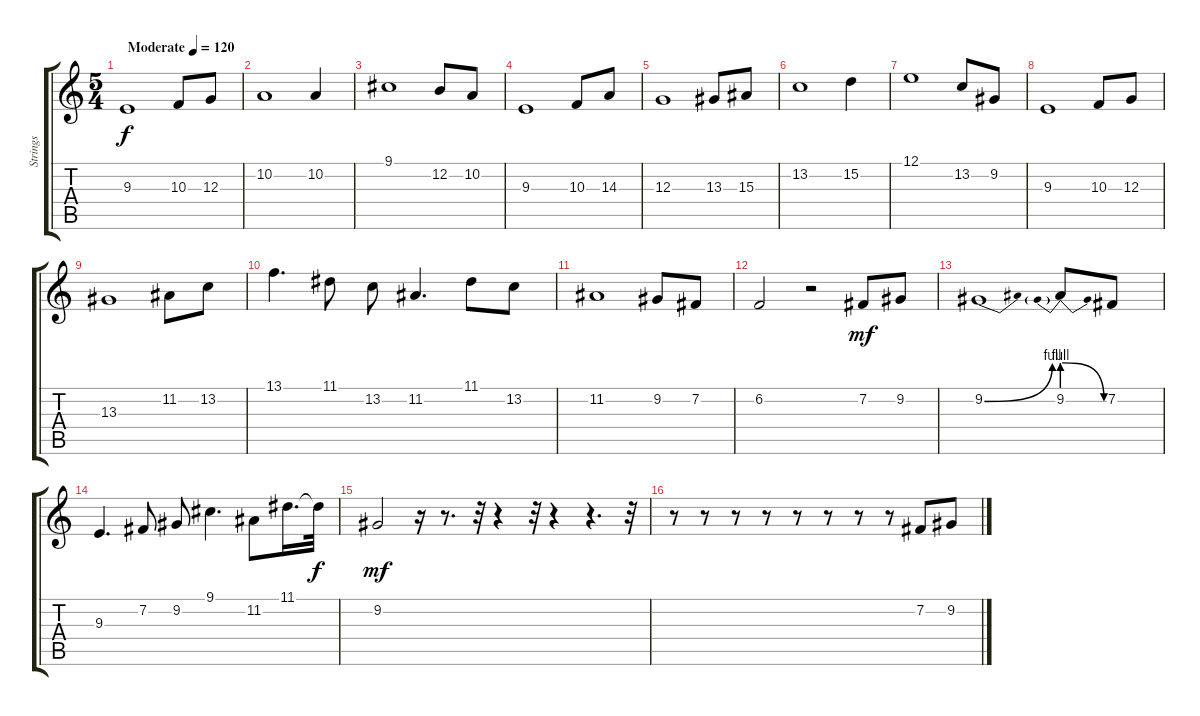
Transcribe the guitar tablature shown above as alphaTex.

\track ("Strings" "Strings") {solo instrument stringensemble1}
\staff {score tabs}
\tuning (E4 B3 G3 D3 A2 E2) {hide}
\ts (5 4)
\tempo (120 "Moderate")
\clef g2
\ks c
9.3.1{dy f instrument stringensemble1} 10.3.8 12.3.8 |
10.2.1 10.2.4 |
9.1.1 12.2.8 10.2.8 |
9.3.1 10.3.8 14.3.8 |
12.3.1 13.3.8 15.3.8 |
13.2.1 15.2.4 |
12.1.1 13.2.8 9.2.8 |
9.3.1 10.3.8 12.3.8 |
13.3.1 11.2.8 13.2.8 |
13.1.4{d} 11.1.8 13.2.8 11.2.4{d} 11.1.8 13.2.8 |
11.2.1 9.2.8 7.2.8 |
6.2.2 r.2 7.2.8{dy mf} 9.2.8 |
9.2{be (bend 0 0 60 4)}.1 9.2{be (prebendrelease 0 4 60 0)}.8 7.2.8 |
9.3.4{d} 7.2.8 9.2.8 9.1.4{d} 11.2.8 11.1.16{d} 11.1{t}.32{dy f} |
9.2.2{dy mf} r.16 r.8{d} r.32 r.4 r.32 r.4 r.4{d} r.32 |
r.8 r.8 r.8 r.8 r.8 r.8 r.8 r.8 7.2.8 9.2.8
